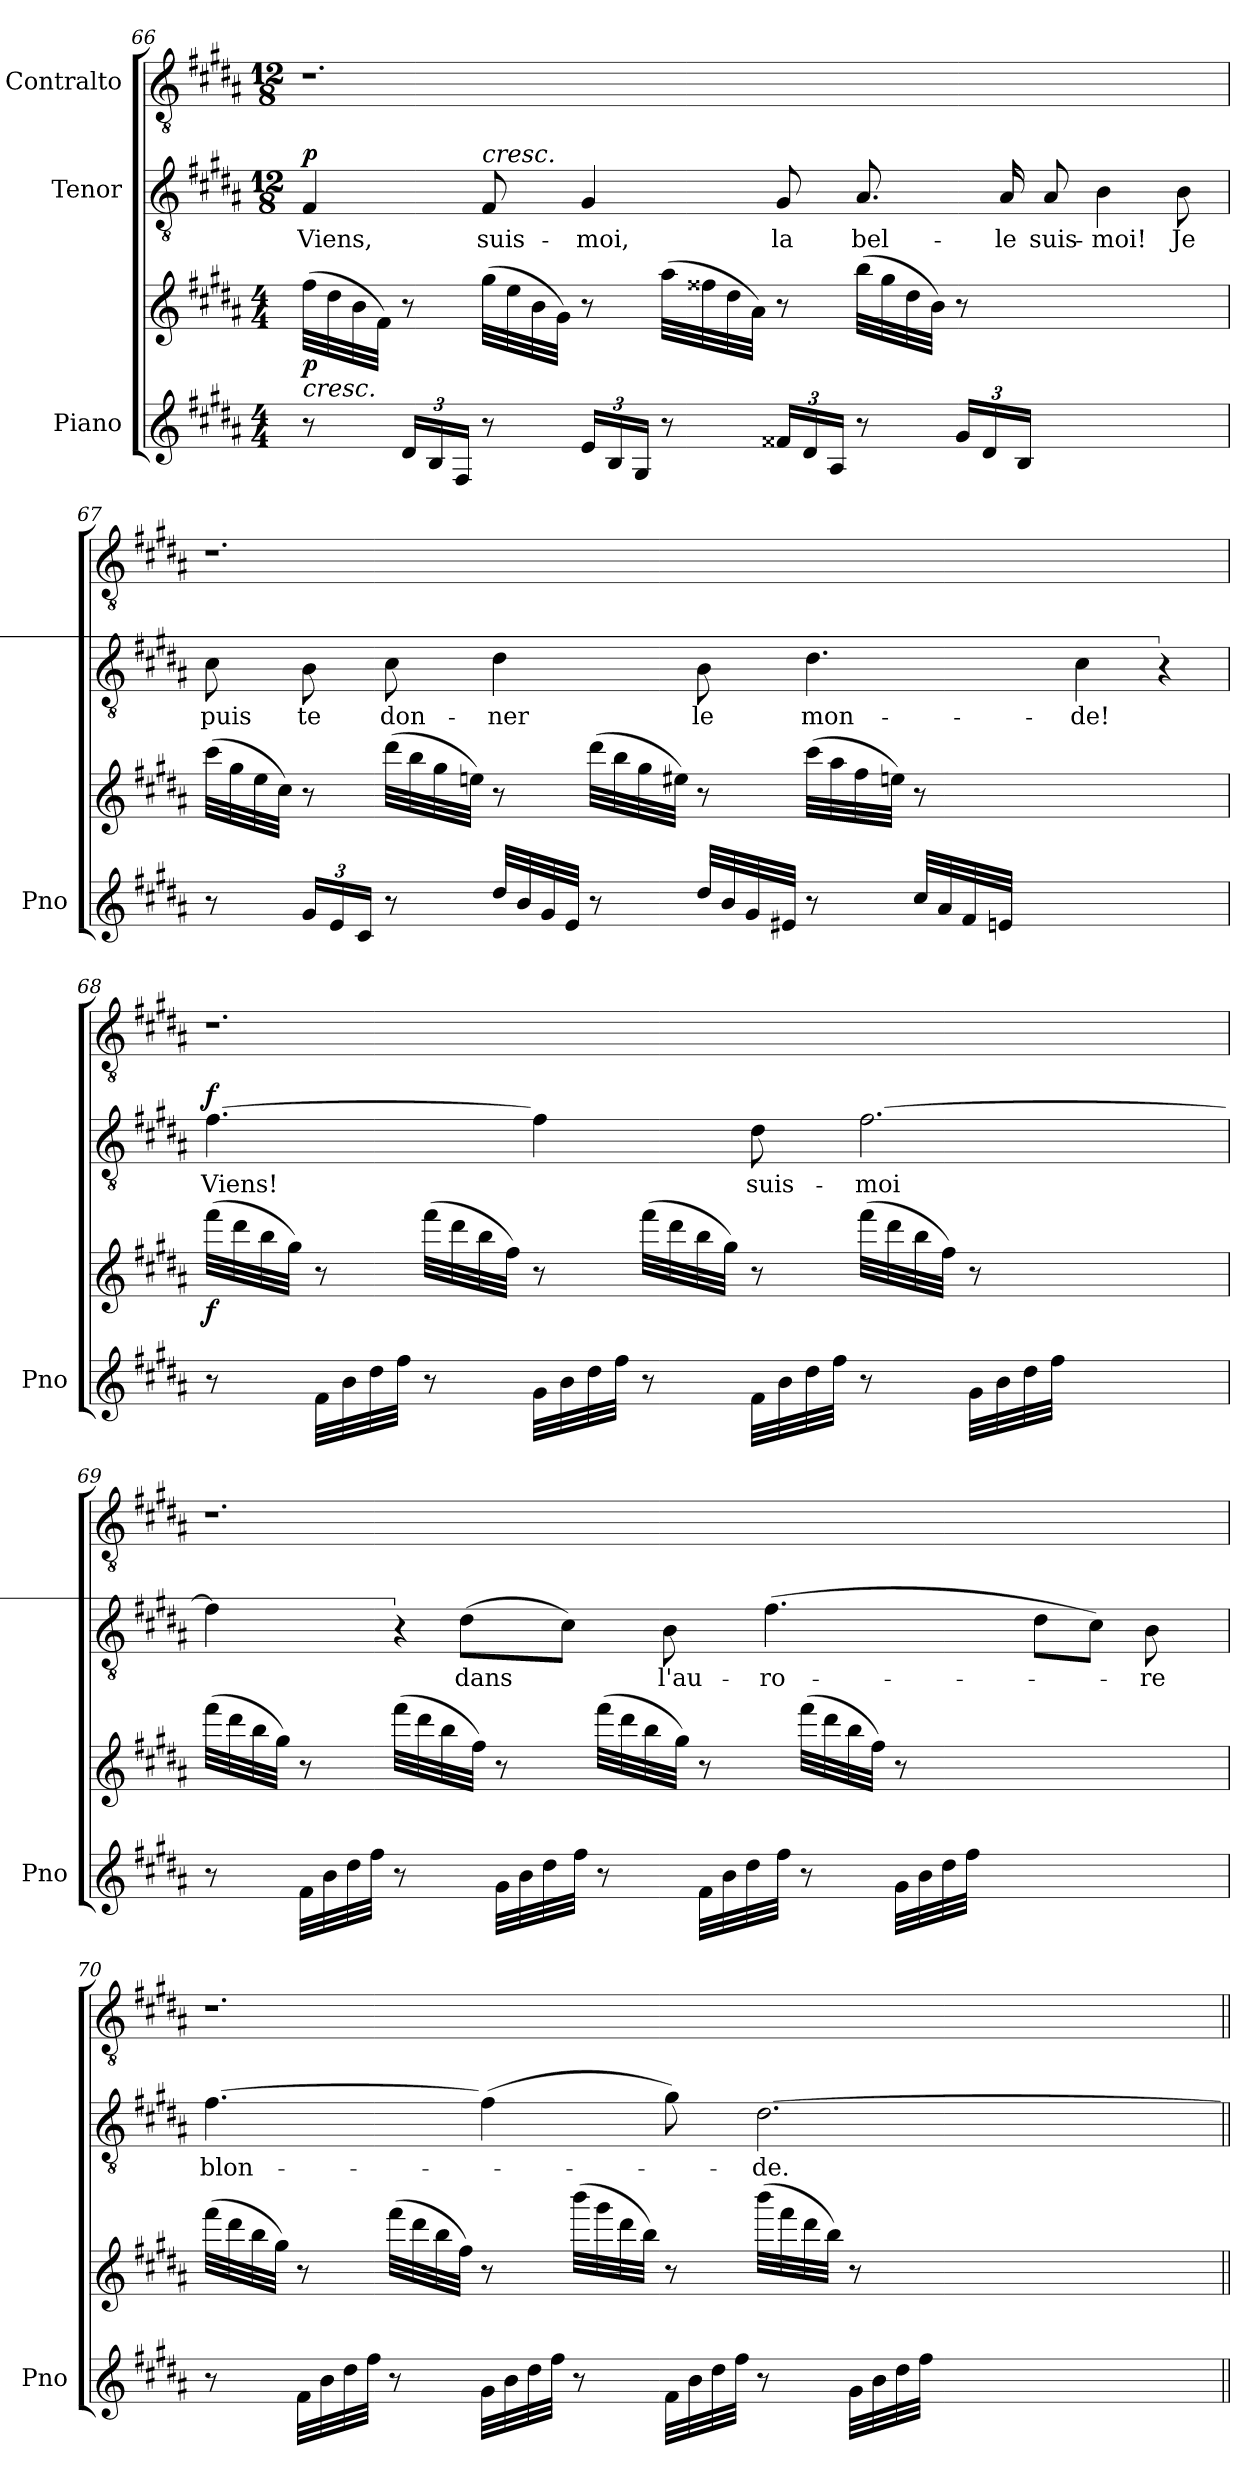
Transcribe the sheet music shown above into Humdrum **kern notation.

**kern	**kern	**dynam	**kern	**text	**dynam	**kern
*part3	*part3	*part3	*part2	*part2	*part2	*part1
*staff4	*staff3	*staff3/4	*staff2	*staff2	*staff2	*staff1
*I"Piano	*	*	*I"Tenor	*	*	*I"Contralto
*I'Pno	*	*	*	*	*	*
*clefG2	*clefG2	*	*clefGv2	*	*	*clefGv2
*k[f#c#g#d#a#]	*k[f#c#g#d#a#]	*	*k[f#c#g#d#a#]	*	*	*k[f#c#g#d#a#]
*M4/4	*M4/4	*	*M12/8	*	*	*M12/8
=66	=66	=66	=66	=66	=66	=66
!	!LO:TX:b:i:t=cresc.	!	!	!	!	!
!	!	!LO:DY:b	!	!	!LO:DY:a	!
8r	(32ff#\LLL	p	4F#/	Viens,	p	1.r
.	32dd#\	.	.	.	.	.
.	32b\	.	.	.	.	.
.	32f#\JJJ)	.	.	.	.	.
*Xbrackettup	*	*	*	*	*	*
24d#/LL	8r	.	.	.	.	.
24B/	.	.	.	.	.	.
24F#/JJ	.	.	.	.	.	.
!	!	!	!LO:TX:a:i:t=cresc.	!	!	!
8r	(32gg#\LLL	.	8F#/	suis-	.	.
.	32ee\	.	.	.	.	.
.	32b\	.	.	.	.	.
.	32g#\JJJ)	.	.	.	.	.
24e/LL	8r	.	4G#/	-moi,	.	.
24B/	.	.	.	.	.	.
24G#/JJ	.	.	.	.	.	.
8r	(32aa#\LLL	.	.	.	.	.
.	32ff##X\	.	.	.	.	.
.	32dd#\	.	.	.	.	.
.	32a#\JJJ)	.	.	.	.	.
24f##X/LL	8r	.	8G#/	la	.	.
24d#/	.	.	.	.	.	.
24A#/JJ	.	.	.	.	.	.
8r	(32bb\LLL	.	8.A#/	bel-	.	.
.	32gg#\	.	.	.	.	.
.	32dd#\	.	.	.	.	.
.	32b\JJJ)	.	.	.	.	.
24g#/LL	8r	.	.	.	.	.
24d#/	.	.	.	.	.	.
.	.	.	16A#/	-le	.	.
24B/JJ	.	.	.	.	.	.
2ryy	2ryy	.	8A#/	suis-	.	.
.	.	.	4B\	-moi!	.	.
.	.	.	8B\	Je	.	.
=67	=67	=67	=67	=67	=67	=67
8r	(32ccc#\LLL	.	8c#\	puis	.	1.r
.	32gg#\	.	.	.	.	.
.	32ee\	.	.	.	.	.
.	32cc#\JJJ)	.	.	.	.	.
24g#/LL	8r	.	8B\	te	.	.
24e/	.	.	.	.	.	.
24c#/JJ	.	.	.	.	.	.
8r	(32ddd#\LLL	.	8c#\	don-	.	.
.	32bb\	.	.	.	.	.
.	32gg#\	.	.	.	.	.
.	32een\JJJ)	.	.	.	.	.
32dd#/LLL	8r	.	4d#\	-ner	.	.
32b/	.	.	.	.	.	.
32g#/	.	.	.	.	.	.
32e/JJJ	.	.	.	.	.	.
8r	(32ddd#\LLL	.	.	.	.	.
.	32bb\	.	.	.	.	.
.	32gg#\	.	.	.	.	.
.	32ee#X\JJJ)	.	.	.	.	.
32dd#/LLL	8r	.	8B\	le	.	.
32b/	.	.	.	.	.	.
32g#/	.	.	.	.	.	.
32e#X/JJJ	.	.	.	.	.	.
8r	(32ccc#\LLL	.	4.d#\	mon-	.	.
.	32aa#\	.	.	.	.	.
.	32ff#\	.	.	.	.	.
.	32een\JJJ)	.	.	.	.	.
32cc#/LLL	8r	.	.	.	.	.
32a#/	.	.	.	.	.	.
32f#/	.	.	.	.	.	.
32en/JJJ	.	.	.	.	.	.
2ryy	2ryy	.	.	.	.	.
.	.	.	4c#\	-de!	.	.
!	!	!	!LO:N:vis=8	!	!	!
.	.	.	12r	.	.	.
.	.	.	24ryy	.	.	.
=68	=68	=68	=68	=68	=68	=68
!	!	!LO:DY:b	!	!	!LO:DY:a	!
8r	(32fff#\LLL	f	[4.f#\	Viens!	f	1.r
.	32ddd#\	.	.	.	.	.
.	32bb\	.	.	.	.	.
.	32gg#\JJJ)	.	.	.	.	.
32f#\LLL	8r	.	.	.	.	.
32b\	.	.	.	.	.	.
32dd#\	.	.	.	.	.	.
32ff#\JJJ	.	.	.	.	.	.
8r	(32fff#\LLL	.	.	.	.	.
.	32ddd#\	.	.	.	.	.
.	32bb\	.	.	.	.	.
.	32ff#\JJJ)	.	.	.	.	.
32g#\LLL	8r	.	4f#\]	.	.	.
32b\	.	.	.	.	.	.
32dd#\	.	.	.	.	.	.
32ff#\JJJ	.	.	.	.	.	.
8r	(32fff#\LLL	.	.	.	.	.
.	32ddd#\	.	.	.	.	.
.	32bb\	.	.	.	.	.
.	32gg#\JJJ)	.	.	.	.	.
32f#\LLL	8r	.	8d#\	suis-	.	.
32b\	.	.	.	.	.	.
32dd#\	.	.	.	.	.	.
32ff#\JJJ	.	.	.	.	.	.
8r	(32fff#\LLL	.	[2.f#\	-moi	.	.
.	32ddd#\	.	.	.	.	.
.	32bb\	.	.	.	.	.
.	32ff#\JJJ)	.	.	.	.	.
32g#\LLL	8r	.	.	.	.	.
32b\	.	.	.	.	.	.
32dd#\	.	.	.	.	.	.
32ff#\JJJ	.	.	.	.	.	.
2ryy	2ryy	.	.	.	.	.
=69	=69	=69	=69	=69	=69	=69
8r	(32fff#\LLL	.	4f#\]	.	.	1.r
.	32ddd#\	.	.	.	.	.
.	32bb\	.	.	.	.	.
.	32gg#\JJJ)	.	.	.	.	.
32f#\LLL	8r	.	.	.	.	.
32b\	.	.	.	.	.	.
32dd#\	.	.	.	.	.	.
32ff#\JJJ	.	.	.	.	.	.
!	!	!	!LO:N:vis=8	!	!	!
8r	(32fff#\LLL	.	12r	.	.	.
.	32ddd#\	.	.	.	.	.
.	32bb\	.	.	.	.	.
.	.	.	(8d#\L	dans	.	.
.	32ff#\JJJ)	.	.	.	.	.
32g#\LLL	8r	.	.	.	.	.
32b\	.	.	.	.	.	.
32dd#\	.	.	.	.	.	.
.	.	.	8c#\J)	.	.	.
32ff#\JJJ	.	.	.	.	.	.
8r	(32fff#\LLL	.	.	.	.	.
.	32ddd#\	.	.	.	.	.
.	32bb\	.	.	.	.	.
.	.	.	8B\	l'au-	.	.
.	32gg#\JJJ)	.	.	.	.	.
32f#\LLL	8r	.	.	.	.	.
32b\	.	.	.	.	.	.
32dd#\	.	.	.	.	.	.
.	.	.	(4.f#\	-ro-	.	.
32ff#\JJJ	.	.	.	.	.	.
8r	(32fff#\LLL	.	.	.	.	.
.	32ddd#\	.	.	.	.	.
.	32bb\	.	.	.	.	.
.	32ff#\JJJ)	.	.	.	.	.
32g#\LLL	8r	.	.	.	.	.
32b\	.	.	.	.	.	.
32dd#\	.	.	.	.	.	.
32ff#\JJJ	.	.	.	.	.	.
2ryy	2ryy	.	.	.	.	.
.	.	.	8d#\L	.	.	.
.	.	.	8c#\J)	.	.	.
.	.	.	8B\	-re	.	.
.	.	.	24ryy	.	.	.
=70	=70	=70	=70	=70	=70	=70
8r	(32fff#\LLL	.	[4.f#\	blon-	.	1.r
.	32ddd#\	.	.	.	.	.
.	32bb\	.	.	.	.	.
.	32gg#\JJJ)	.	.	.	.	.
32f#\LLL	8r	.	.	.	.	.
32b\	.	.	.	.	.	.
32dd#\	.	.	.	.	.	.
32ff#\JJJ	.	.	.	.	.	.
8r	(32fff#\LLL	.	.	.	.	.
.	32ddd#\	.	.	.	.	.
.	32bb\	.	.	.	.	.
.	32ff#\JJJ)	.	.	.	.	.
32g#\LLL	8r	.	(4f#\]	.	.	.
32b\	.	.	.	.	.	.
32dd#\	.	.	.	.	.	.
32ff#\JJJ	.	.	.	.	.	.
!	!	!LO:DY:b	!	!	!	!
!	!	!LO:DY:n=1:b	!	!	!	!
8r	(32bbb\LLL	other-dynamics f	.	.	.	.
.	32ggg#\	.	.	.	.	.
.	32ddd#\	.	.	.	.	.
.	32bb\JJJ)	.	.	.	.	.
32f#\LLL	8r	.	8g#\)	.	.	.
32b\	.	.	.	.	.	.
32dd#\	.	.	.	.	.	.
32ff#\JJJ	.	.	.	.	.	.
8r	(32bbb\LLL	.	[2.d#\	-de.	.	.
.	32fff#\	.	.	.	.	.
.	32ddd#\	.	.	.	.	.
.	32bb\JJJ)	.	.	.	.	.
32g#\LLL	8r	.	.	.	.	.
32b\	.	.	.	.	.	.
32dd#\	.	.	.	.	.	.
32ff#\JJJ	.	.	.	.	.	.
2ryy	2ryy	.	.	.	.	.
=||	=||	=||	=||	=||	=||	=||
*-	*-	*-	*-	*-	*-	*-
